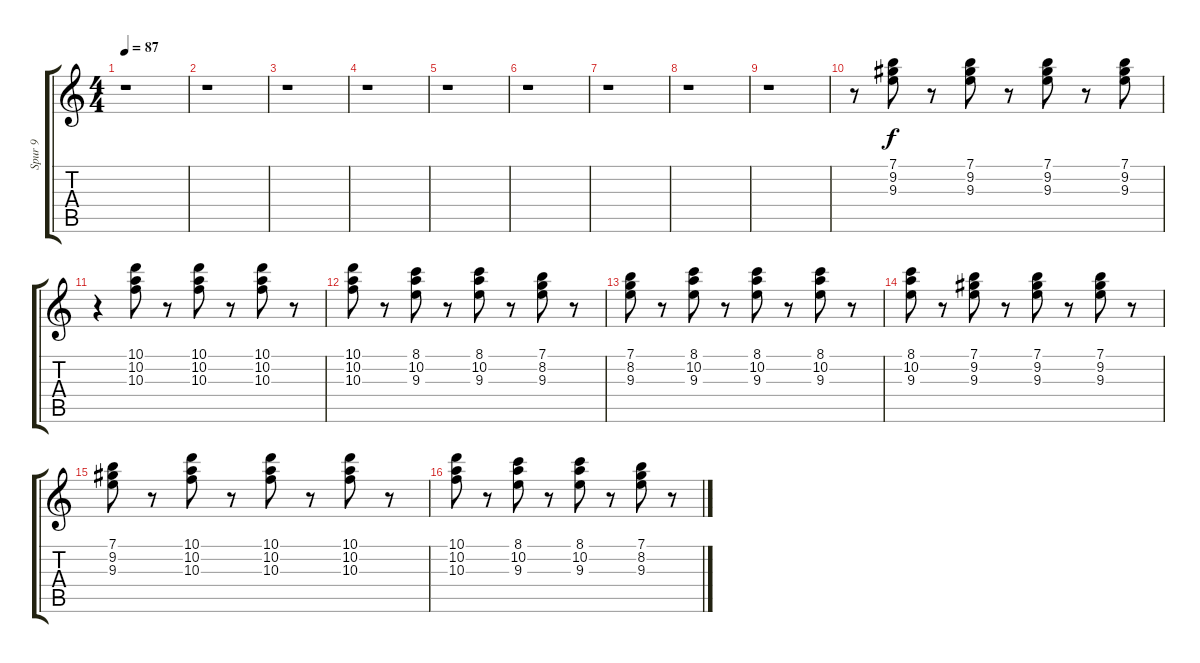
\track ("Spur 9" "Spur 9") {instrument overdrivenguitar}
\staff {score tabs}
\tuning (E4 B3 G3 D3 A2 E2) {hide}
\ts (4 4)
\tempo 87
\clef g2
\ks c
r.1{dy f instrument overdrivenguitar} |
r.1 |
r.1 |
r.1 |
r.1 |
r.1 |
r.1 |
r.1 |
r.1 |
r.8 (7.1 9.2 9.3).8 r.8 (7.1 9.2 9.3).8 r.8 (7.1 9.2 9.3).8 r.8 (7.1 9.2 9.3).8 |
r.4 (10.1 10.2 10.3).8 r.8 (10.1 10.2 10.3).8 r.8 (10.1 10.2 10.3).8 r.8 |
(10.1 10.2 10.3).8 r.8 (8.1 10.2 9.3).8 r.8 (8.1 10.2 9.3).8 r.8 (7.1 8.2 9.3).8 r.8 |
(7.1 8.2 9.3).8 r.8 (8.1 10.2 9.3).8 r.8 (8.1 10.2 9.3).8 r.8 (8.1 10.2 9.3).8 r.8 |
(8.1 10.2 9.3).8 r.8 (7.1 9.2 9.3).8 r.8 (7.1 9.2 9.3).8 r.8 (7.1 9.2 9.3).8 r.8 |
(7.1 9.2 9.3).8 r.8 (10.1 10.2 10.3).8 r.8 (10.1 10.2 10.3).8 r.8 (10.1 10.2 10.3).8 r.8 |
(10.1 10.2 10.3).8 r.8 (8.1 10.2 9.3).8 r.8 (8.1 10.2 9.3).8 r.8 (7.1 8.2 9.3).8 r.8
